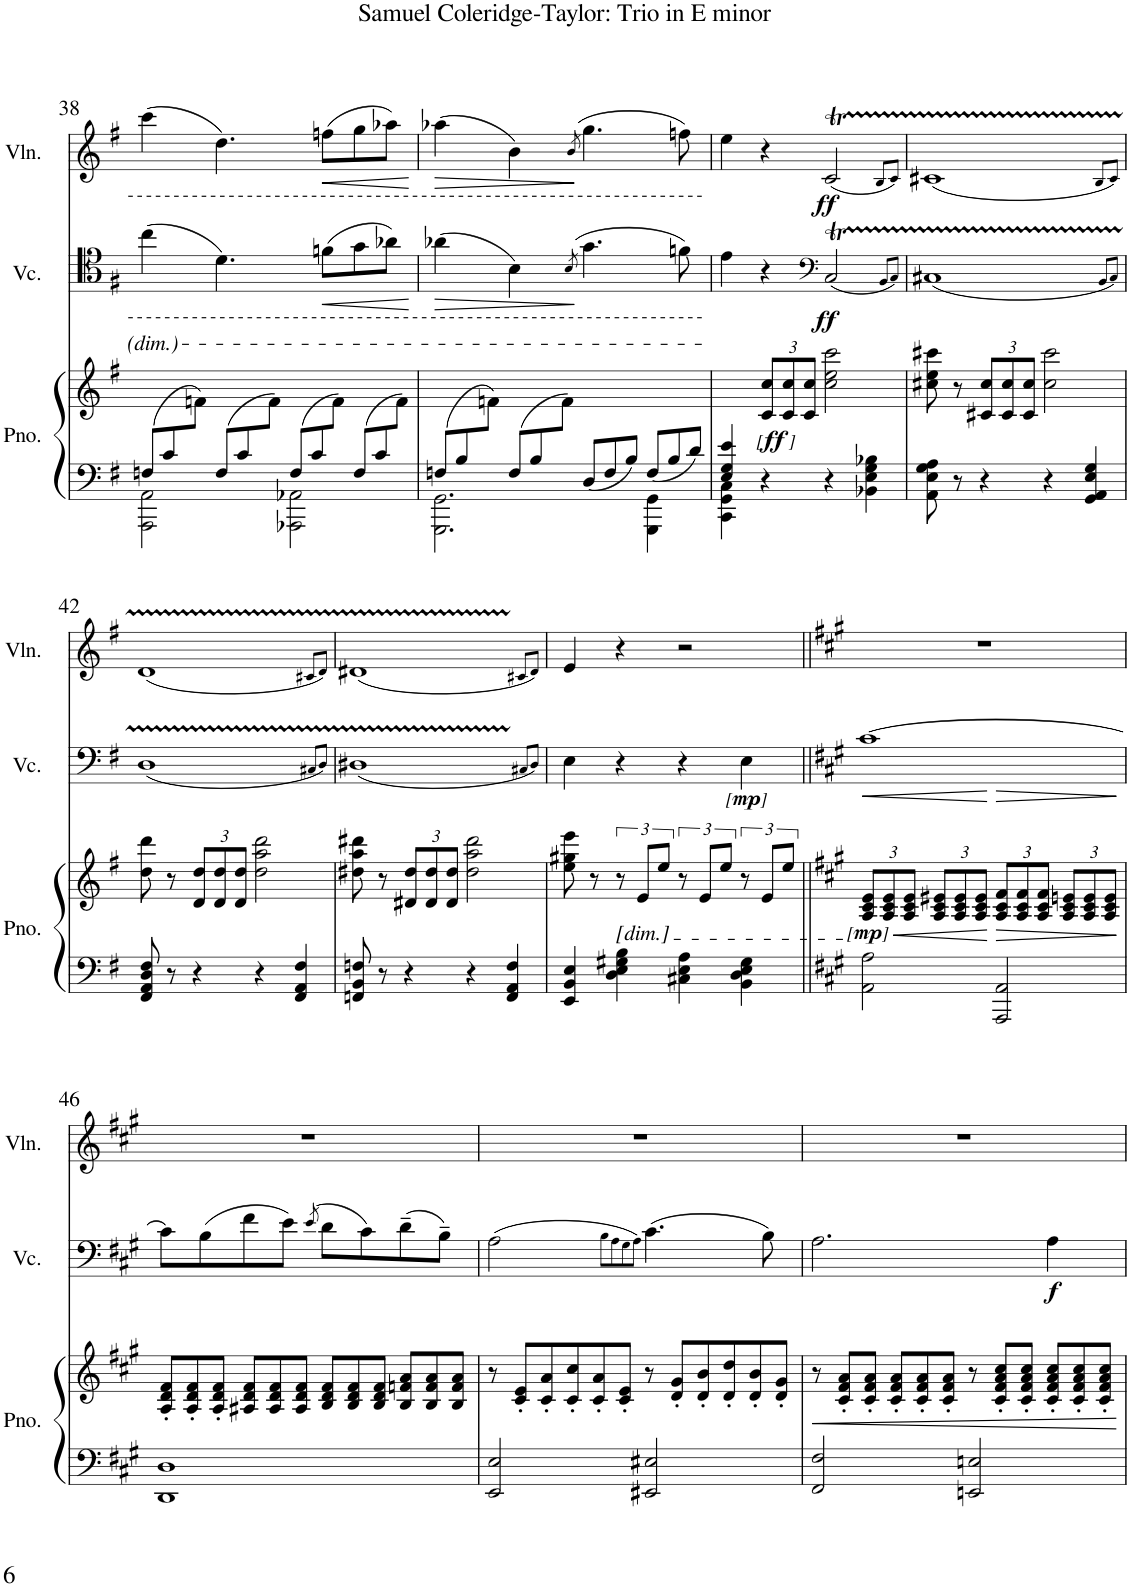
**kern	**kern	**dynam	**kern	**dynam	**kern	**dynam
*part3	*part3	*part3	*part2	*part2	*part1	*part1
*staff4	*staff3	*staff3/4	*staff2	*staff2	*staff1	*staff1
*I"Piano	*	*	*I"Violoncello	*	*I"Violin	*
*I'Pno.	*	*	*I'Vc.	*	*I'Vln.	*
!!LO:PB:g=z
*clefF4	*clefG2	*	*clefC4	*	*clefG2	*
*k[f#]	*k[f#]	*	*k[f#]	*	*k[f#]	*
*M4/4	*M4/4	*	*M4/4	*	*M4/4	*
*met(c)	*met(c)	*	*met(c)	*	*met(c)	*
*Xbrackettup	*	*	*	*	*	*
=38	=38	=38	=38	=38	=38	=38
*^	*	*	*	*	*	*
(12Fn/L	2AAA\ 2AA\	6ryy	.	(4cc\	.	(4ccc\	.
12c/	.	.	.	.	.	.	.
12ryy	.	12fn\J)	.	.	.	.	.
(12F/L	.	6ryy	.	4.d'~\)	.	4.dd'~\)	.
12c/	.	.	.	.	.	.	.
12ryy	.	12f\J)	.	.	.	.	.
(12F/L	2AAA-X\ 2AA-X\	6ryy	.	.	.	.	.
12c/	.	.	.	.	.	.	.
!	!	!	!	!	!LO:HP:b	!	!LO:HP:b
.	.	.	.	(8fn\L	<	(8ffn\L	<
12ryy	.	12f\J)	.	.	.	.	.
(12F/L	.	6ryy	.	8g\	.	8gg\	.
12c/	.	.	.	.	.	.	.
.	.	.	.	8a-X\J)	.	8aa-X\J)	.
12ryy	.	12f\J)	.	.	.	.	.
*v	*v	*	*	*	*	*	*
.	.	.	.	[	.	[
=39	=39	=39	=39	=39	=39	=39
*^	*	*	*	*	*	*
!	!	!	!	!	!LO:HP:b	!	!LO:HP:b
(12Fn/L	2.GGG\ 2.GG\	6ryy	.	(4a-X\	>	(4aa-X\	>
12B/	.	.	.	.	.	.	.
12ryy	.	12fn\J)	.	.	.	.	.
(12F/L	.	6ryy	.	4B'~\)	.	4b'~\)	.
12B/	.	.	.	.	.	.	.
12ryy	.	12f\J)	.	.	.	.	.
.	.	.	.	(>8qB/	.	(>8qb/	.
12D/L	.	2ryy	.	4.g\	]	4.gg\	]
12F/	.	.	.	.	.	.	.
12B/J	.	.	.	.	.	.	.
12F/L	4GGG\ 4GG\	.	.	.	.	.	.
12B/	.	.	.	.	.	.	.
.	.	.	.	8fn\)	.	8ffn\)	.
12d/J	.	.	.	.	.	.	.
=40	=40	=40	=40	=40	=40	=40	=40
4E/'>~> 4G/'>~> 4e/'>~>	4CC\'<~< 4GG\'<~< 4C\'<~<	4ryy	.	4e'~\	.	4ee'~\	.
*	*	*Xbrackettup	*	*	*	*	*
!	!	!	!LO:DY:b	!	!	!	!
!	!	!	!LO:DY:n=1:b	!	!	!	!
!	!	!	!LO:DY:n=2:b	!	!	!	!
2.ryy	4r	12c/ 12cc/L	other-dynamics ff other-dynamics	4r	.	4r	.
.	.	12c/ 12cc/	.	.	.	.	.
.	.	12c/ 12cc/J	.	.	.	.	.
*	*	*	*	*clefF4	*	*	*
!	!	!	!	!	!LO:DY:b	!	!LO:DY:b
.	4r	2cc\ 2ee\ 2ccc\	.	(2CT/	ff	(2cT/	ff
.	4BB-X\ 4E\ 4G\ 4B-X\	.	.	.	.	.	.
*v	*v	*	*	*	*	*	*
.	.	.	8qBB/L	.	8qB/L	.
.	.	.	8qC/J)	.	8qc/J)	.
=41	=41	=41	=41	=41	=41	=41
8AA\ 8E\ 8G\ 8A\	8cc#X\ 8ee\ 8ccc#X\	.	(1C#X	.	(1c#X	.
8r	8r	.	.	.	.	.
4r	12c#X/ 12cc#/L	.	.	.	.	.
.	12c#/ 12cc#/	.	.	.	.	.
.	12c#/ 12cc#/J	.	.	.	.	.
4r	2cc#\ 2ccc#\	.	.	.	.	.
4GG/ 4AA/ 4E/ 4G/	.	.	.	.	.	.
.	.	.	8qBB/L	.	8qB/L	.
.	.	.	8qC#/J)	.	8qc#/J)	.
!!LO:LB:g=z
=42	=42	=42	=42	=42	=42	=42
8FF#/ 8AA/ 8D/ 8F#/	8dd\ 8ddd\	.	(1D	.	(1d	.
8r	8r	.	.	.	.	.
4r	12d/ 12dd/L	.	.	.	.	.
.	12d/ 12dd/	.	.	.	.	.
.	12d/ 12dd/J	.	.	.	.	.
4r	2dd\ 2aa\ 2ddd\	.	.	.	.	.
4FF#/ 4AA/ 4F#/	.	.	.	.	.	.
.	.	.	8qC#X/L	.	8qc#X/L	.
.	.	.	8qD/J)	.	8qd/J)	.
=43	=43	=43	=43	=43	=43	=43
8FFn/ 8BB/ 8Fn/	8dd#X\ 8aa\ 8ddd#X\	.	(1D#XTTT	.	(1d#XTTT	.
8r	8r	.	.	.	.	.
4r	12d#X/ 12dd#/L	.	.	.	.	.
.	12d#/ 12dd#/	.	.	.	.	.
.	12d#/ 12dd#/J	.	.	.	.	.
4r	2dd#\ 2aa\ 2ddd#\	.	.	.	.	.
4FF/ 4AA/ 4F/	.	.	.	.	.	.
.	.	.	8qC#X/L	.	8qc#X/L	.
.	.	.	8qD#/J)	.	8qd#/J)	.
=44	=44	=44	=44	=44	=44	=44
4EE/ 4BB/ 4E/	8ee\ 8gg#X\ 8eee\	.	4E\	.	4e/	.
.	8r	.	.	.	.	.
*	*brackettup	*	*	*	*	*
!	!LO:TX:b:i:t=[dim.]	!	!	!	!	!
4D\ 4E\ 4G#X\ 4B\	12r	.	4r	.	4r	.
.	12e/L	.	.	.	.	.
.	12ee/J	.	.	.	.	.
4C#X\ 4E\ 4A\	12r	.	4r	.	2r	.
.	12e/L	.	.	.	.	.
.	12ee/J	.	.	.	.	.
!	!	!	!	!LO:DY:b	!	!
!	!	!	!	!LO:DY:n=1:b	!	!
!	!	!	!	!LO:DY:n=2:b	!	!
4BB\ 4D\ 4E\ 4G#\	12r	.	4E\	other-dynamics mp other-dynamics	.	.
.	12e/L	.	.	.	.	.
.	12ee/J	.	.	.	.	.
=45||	=45||	=45||	=45||	=45||	=45||	=45||
*k[f#c#g#]	*k[f#c#g#]	*	*k[f#c#g#]	*	*k[f#c#g#]	*
*	*Xbrackettup	*	*	*	*	*
!	!	!LO:HP:b	!	!LO:HP:b	!	!
*	*	*	*^	*	*	*
!	!	!LO:DY:n=1:b	!	!	!	!	!
!	!	!LO:DY:n=2:b	!	!	!	!	!
!	!	!LO:DY:n=3:b	!	!	!	!	!
2AA\ 2A\	12A/ 12c#/ 12e/L	< other-dynamics mp other-dynamics	[1c#	4ryy	<	1r	.
.	12A/ 12c#/ 12e/	.	.	.	.	.	.
.	12A/ 12c#/ 12e/J	.	.	.	.	.	.
.	12A/ 12c#/ 12e#X/L	.	.	4ryy	.	.	.
.	12A/ 12c#/ 12e#/	.	.	.	.	.	.
.	12A/ 12c#/ 12e#/J	.	.	.	.	.	.
!	!	!LO:HP:n=1:b	!	!	!	!	!
2AAA/ 2AA/	12A/ 12c#/ 12f#/L	[ >	.	4ryy	[	.	.
.	12A/ 12c#/ 12f#/	.	.	.	.	.	.
.	12A/ 12c#/ 12f#/J	.	.	.	.	.	.
.	12A/ 12c#/ 12en/L	.	.	4ryy	.	.	.
.	12A/ 12c#/ 12e/	.	.	.	.	.	.
.	12A/ 12c#/ 12e/J	.	.	.	.	.	.
*	*	*	*v	*v	*	*	*
.	.	]	.	.	.	.
!!LO:LB:g=z
=46	=46	=46	=46	=46	=46	=46
1DD 1D	12A/' 12d/' 12f#/'L	.	8c#'\L]	.	1r	.
.	12A/' 12d/' 12f#/'	.	.	.	.	.
.	.	.	(8B\	.	.	.
.	12A/' 12d/' 12f#/'J	.	.	.	.	.
.	12A#X/ 12d/ 12f#/L	.	8f#\	.	.	.
.	12A#/ 12d/ 12f#/	.	.	.	.	.
.	.	.	8e'\J)	.	.	.
.	12A#/ 12d/ 12f#/J	.	.	.	.	.
.	.	.	(>8qe/	.	.	.
.	12B/ 12d/ 12f#/L	.	8d\L	.	.	.
.	12B/ 12d/ 12f#/	.	.	.	.	.
.	.	.	8c#'\)	.	.	.
.	12B/ 12d/ 12f#/J	.	.	.	.	.
.	12B/ 12fn/ 12a/L	.	(8d~\	.	.	.
.	12B/ 12f/ 12a/	.	.	.	.	.
.	.	.	8B~\J)	.	.	.
.	12B/ 12f/ 12a/J	.	.	.	.	.
=47	=47	=47	=47	=47	=47	=47
*	*brackettup	*	*	*	*	*
2EE/ 2E/	12r	.	(2A\	.	1r	.
.	12c#/' 12e/'L	.	.	.	.	.
.	12c#/' 12a/'	.	.	.	.	.
.	12c#/' 12cc#/'	.	.	.	.	.
.	12c#/' 12a/'	.	.	.	.	.
.	12c#/' 12e/'J	.	.	.	.	.
.	.	.	8qB\L	.	.	.
.	.	.	8qA\	.	.	.
.	.	.	8qG#\	.	.	.
.	.	.	8qA\J)	.	.	.
2EE#X/ 2E#X/	12r	.	(4.c#\	.	.	.
.	12d/' 12g#/'L	.	.	.	.	.
.	12d/' 12b/'	.	.	.	.	.
.	12d/' 12dd/'	.	.	.	.	.
.	12d/' 12b/'	.	.	.	.	.
.	.	.	8B\)	.	.	.
.	12d/' 12g#/'J	.	.	.	.	.
=48	=48	=48	=48	=48	=48	=48
!	!	!LO:HP:b	!	!	!	!
2FF#/ 2F#/	12r	<	2.A'~\	.	1r	.
.	12c#/' 12f#/' 12a/'L	.	.	.	.	.
.	12c#/' 12f#/' 12a/'J	.	.	.	.	.
*	*Xbrackettup	*	*	*	*	*
.	12c#/' 12f#/' 12a/'L	.	.	.	.	.
.	12c#/' 12f#/' 12a/'	.	.	.	.	.
.	12c#/' 12f#/' 12a/'J	.	.	.	.	.
*	*brackettup	*	*	*	*	*
2EEn/ 2En/	12r	.	.	.	.	.
.	12c#/' 12f#/' 12a/' 12cc#/'L	.	.	.	.	.
.	12c#/' 12f#/' 12a/' 12cc#/'J	.	.	.	.	.
*	*Xbrackettup	*	*	*	*	*
!	!	!	!	!LO:DY:b	!	!
.	12c#/' 12f#/' 12a/' 12cc#/'L	.	4A\	f	.	.
.	12c#/' 12f#/' 12a/' 12cc#/'	.	.	.	.	.
.	12c#/' 12f#/' 12a/' 12cc#/'J	.	.	.	.	.
.	.	[	.	.	.	.
=	=	=	=	=	=	=
*-	*-	*-	*-	*-	*-	*-
